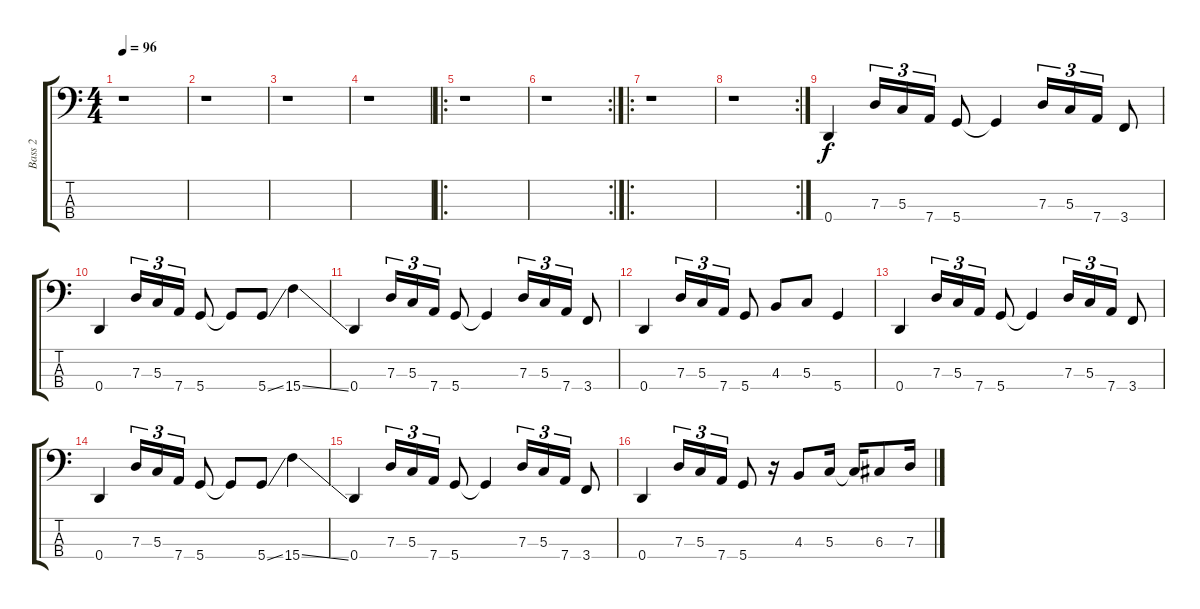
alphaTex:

\track ("Bass 2" "Bass 2") {instrument electricbassfinger}
\staff {score tabs}
\tuning (F2 C2 G1 D1) {hide}
\ts (4 4)
\tempo 96
\clef f4
\ks c
r.1{dy f} |
r.1 |
r.1 |
r.1 |
\ro
r.1 |
\rc 2
r.1 |
\ro
r.1 |
\rc 2
r.1 |
0.4.4 7.3.16{tu (3 2)} 5.3.16{tu (3 2)} 7.4.16{tu (3 2)} 5.4.8 5.4{t}.4 7.3.16{tu (3 2)} 5.3.16{tu (3 2)} 7.4.16{tu (3 2)} 3.4.8 |
0.4.4 7.3.16{tu (3 2)} 5.3.16{tu (3 2)} 7.4.16{tu (3 2)} 5.4.8 5.4{t}.8 5.4{ss}.8 15.4{ss}.4 |
0.4.4 7.3.16{tu (3 2)} 5.3.16{tu (3 2)} 7.4.16{tu (3 2)} 5.4.8 5.4{t}.4 7.3.16{tu (3 2)} 5.3.16{tu (3 2)} 7.4.16{tu (3 2)} 3.4.8 |
0.4.4 7.3.16{tu (3 2)} 5.3.16{tu (3 2)} 7.4.16{tu (3 2)} 5.4.8 4.3.8 5.3.8 5.4.4 |
0.4.4 7.3.16{tu (3 2)} 5.3.16{tu (3 2)} 7.4.16{tu (3 2)} 5.4.8 5.4{t}.4 7.3.16{tu (3 2)} 5.3.16{tu (3 2)} 7.4.16{tu (3 2)} 3.4.8 |
0.4.4 7.3.16{tu (3 2)} 5.3.16{tu (3 2)} 7.4.16{tu (3 2)} 5.4.8 5.4{t}.8 5.4{ss}.8 15.4{ss}.4 |
0.4.4 7.3.16{tu (3 2)} 5.3.16{tu (3 2)} 7.4.16{tu (3 2)} 5.4.8 5.4{t}.4 7.3.16{tu (3 2)} 5.3.16{tu (3 2)} 7.4.16{tu (3 2)} 3.4.8 |
0.4.4 7.3.16{tu (3 2)} 5.3.16{tu (3 2)} 7.4.16{tu (3 2)} 5.4.8 r.16 4.3.8 5.3.16 5.3{t}.16 6.3.8 7.3.16
